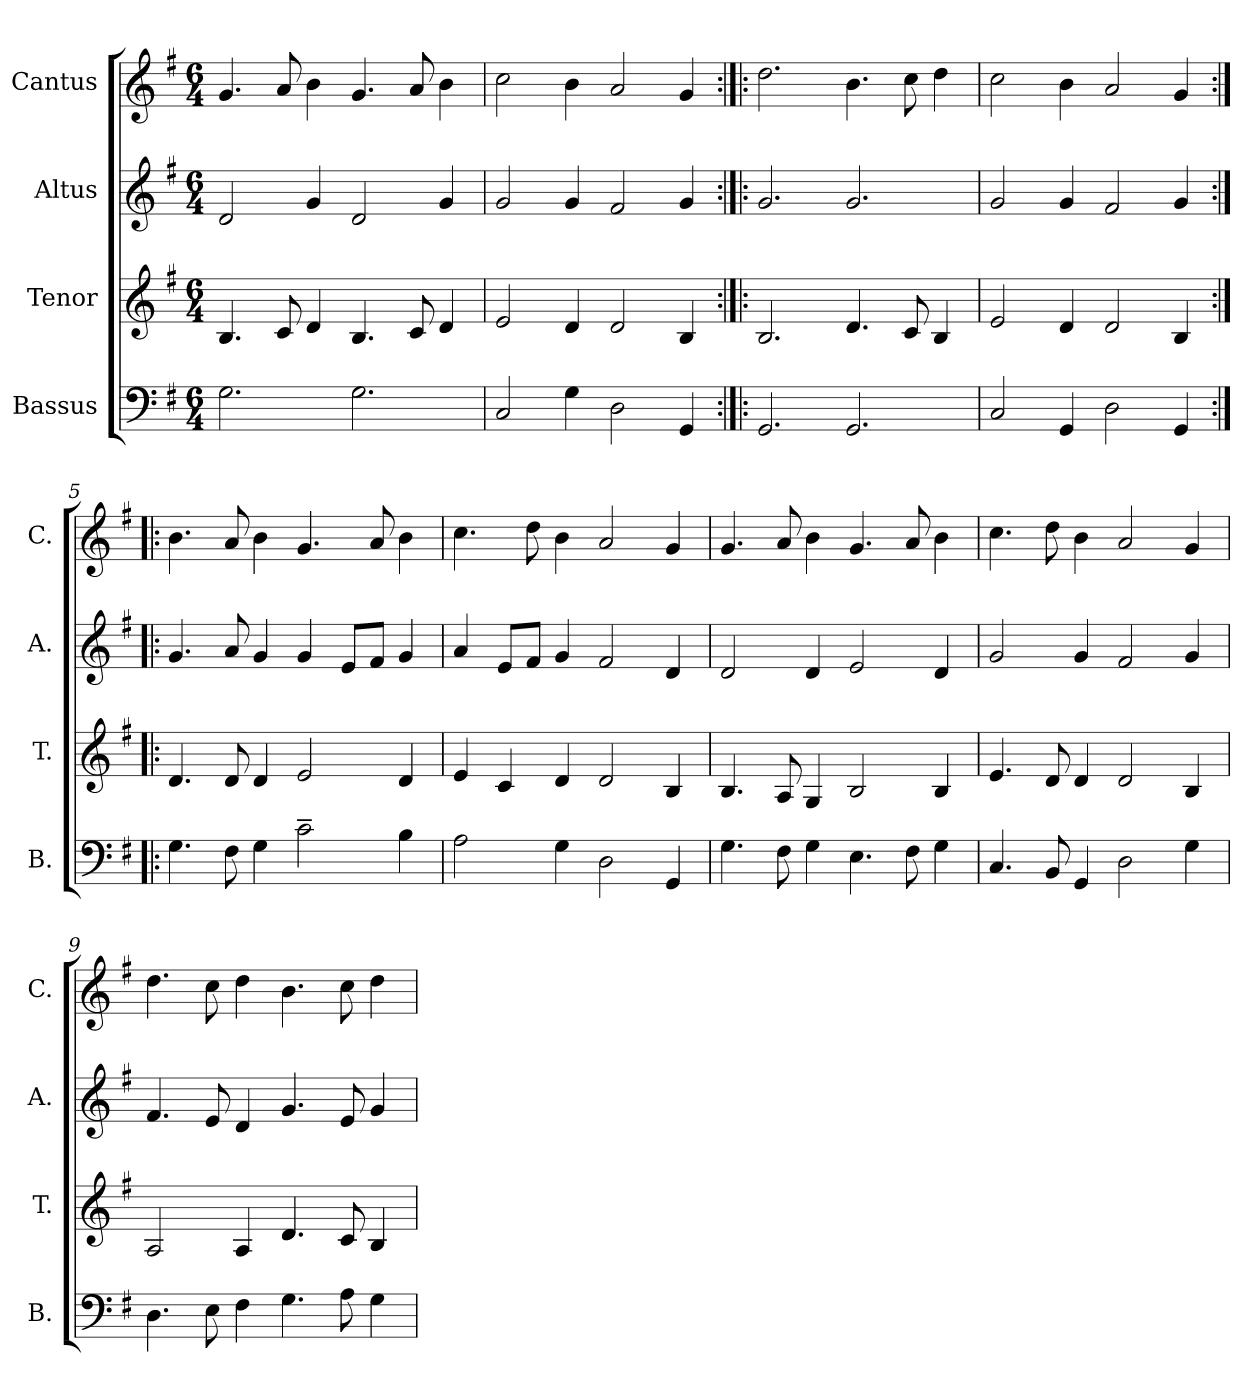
**kern	**kern	**kern	**kern
*part4	*part3	*part2	*part1
*staff4	*staff3	*staff2	*staff1
*I"Bassus	*I"Tenor	*I"Altus	*I"Cantus
*I'B.	*I'T.	*I'A.	*I'C.
*clefF4	*clefG2	*clefG2	*clefG2
*k[f#]	*k[f#]	*k[f#]	*k[f#]
*G:	*G:	*G:	*G:
*M6/4	*M6/4	*M6/4	*M6/4
=1	=1	=1	=1
2.G\	4.B/	2d/	4.g/
.	8c/	.	8a/
.	4d/	4g/	4b\
2.G\	4.B/	2d/	4.g/
.	8c/	.	8a/
.	4d/	4g/	4b\
=2	=2	=2	=2
2C/	2e/	2g/	2cc\
4G\	4d/	4g/	4b\
2D\	2d/	2f#/	2a/
4GG/	4B/	4g/	4g/
=3:|!|:	=3:|!|:	=3:|!|:	=3:|!|:
2.GG/	2.B/	2.g/	2.dd\
2.GG/	4.d/	2.g/	4.b\
.	8c/	.	8cc\
.	4B/	.	4dd\
=4	=4	=4	=4
2C/	2e/	2g/	2cc\
4GG/	4d/	4g/	4b\
2D\	2d/	2f#/	2a/
4GG/	4B/	4g/	4g/
!!LO:LB:g=z
=5:|!|:	=5:|!|:	=5:|!|:	=5:|!|:
4.G\	4.d/	4.g/	4.b\
8F#\	8d/	8a/	8a/
4G\	4d/	4g/	4b\
2c~\	2e/	4g/	4.g/
.	.	8e/L	.
.	.	8f#/J	8a/
4B\	4d/	4g/	4b\
=6	=6	=6	=6
2A\	4e/	4a/	4.cc\
.	4c/	8e/L	.
.	.	8f#/J	8dd\
4G\	4d/	4g/	4b\
2D\	2d/	2f#/	2a/
4GG/	4B/	4d/	4g/
=7	=7	=7	=7
4.G\	4.B/	2d/	4.g/
8F#\	8A/	.	8a/
4G\	4G/	4d/	4b\
4.E\	2B/	2e/	4.g/
8F#\	.	.	8a/
4G\	4B/	4d/	4b\
=8	=8	=8	=8
4.C/	4.e/	2g/	4.cc\
8BB/	8d/	.	8dd\
4GG/	4d/	4g/	4b\
2D\	2d/	2f#/	2a/
4G\	4B/	4g/	4g/
!!LO:LB:g=z
=9	=9	=9	=9
4.D\	2A/	4.f#/	4.dd\
8E\	.	8e/	8cc\
4F#\	4A/	4d/	4dd\
4.G\	4.d/	4.g/	4.b\
8A\	8c/	8e/	8cc\
4G\	4B/	4g/	4dd\
=	=	=	=
*-	*-	*-	*-
